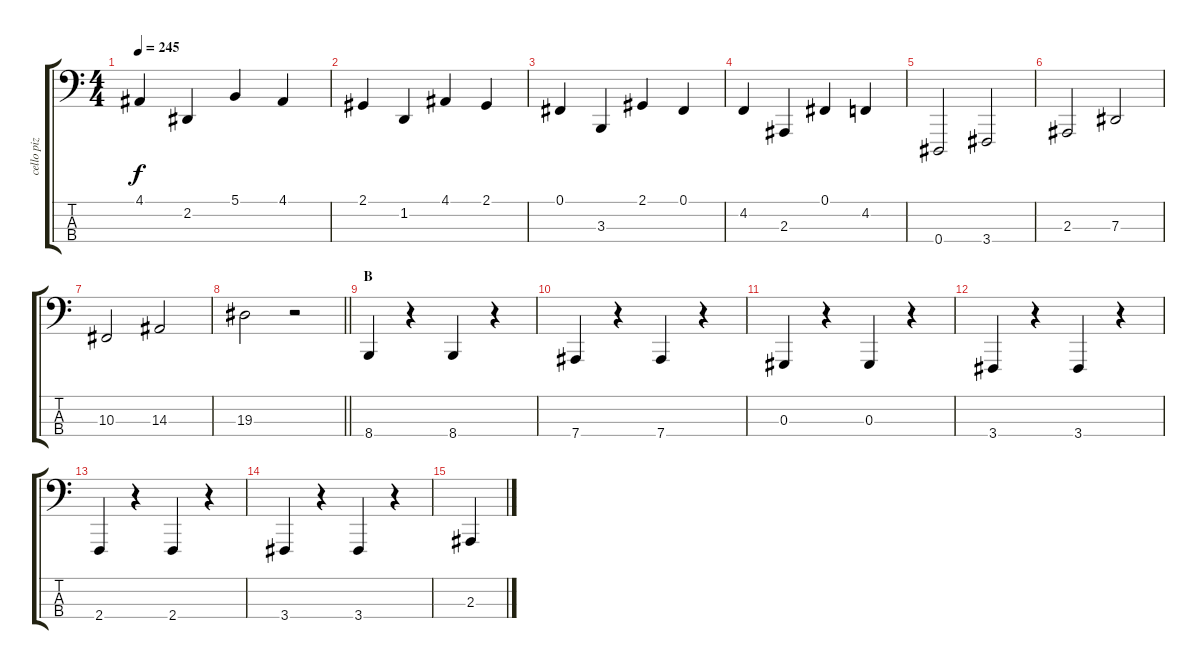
\track ("cello piz" "cello piz") {instrument pizzicatostrings}
\staff {score tabs}
\tuning (Gb2 Db2 Ab1 Eb1) {hide}
\ts (4 4)
\tempo 245
\clef f4
\ks c
4.1.4{dy f} 2.2.4 5.1.4 4.1.4 |
2.1.4 1.2.4 4.1.4 2.1.4 |
0.1.4 3.3.4 2.1.4 0.1.4 |
4.2.4 2.3.4 0.1.4 4.2.4 |
0.4.2 3.4.2 |
2.3.2 7.3.2 |
10.3.2 14.3.2 |
\barLineRight lightlight
19.3.2 r.2 |
\section ("" "B")
8.4.4 r.4 8.4.4 r.4 |
7.4.4 r.4 7.4.4 r.4 |
0.3.4 r.4 0.3.4 r.4 |
3.4.4 r.4 3.4.4 r.4 |
2.4.4 r.4 2.4.4 r.4 |
3.4.4 r.4 3.4.4 r.4 |
2.3.4
